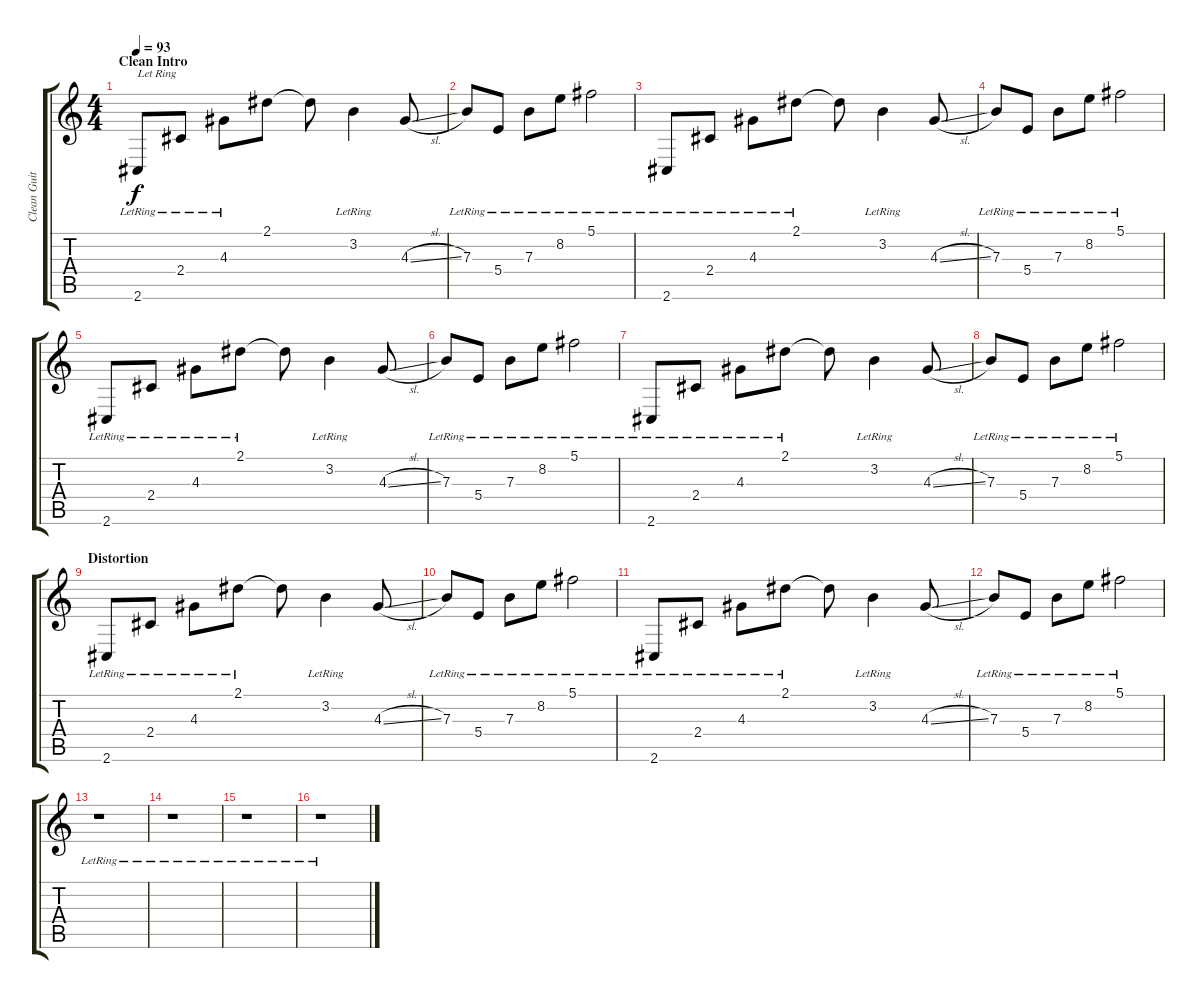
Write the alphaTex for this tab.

\track ("Clean Guitar 1" "Clean Guit") {instrument electricguitarclean}
\staff {score tabs}
\tuning (Db4 Ab3 E3 B2 Gb2 B1) {hide}
\ts (4 4)
\section ("" "Clean Intro")
\tempo 93
\clef g2
\ks c
2.6{lr}.8{txt "Let Ring" dy f volume 8 instrument electricguitarclean} 2.4{lr}.8 4.3{lr}.8 2.1.8 2.1{t}.8 3.2{lr}.4 4.3{sl}.8 |
7.3{lr}.8 5.4{lr}.8 7.3{lr}.8 8.2{lr}.8 5.1{lr}.2 |
2.6{lr}.8{volume 12} 2.4{lr}.8 4.3{lr}.8 2.1{lr}.8 2.1{t}.8 3.2{lr}.4 4.3{sl}.8 |
7.3{lr}.8 5.4{lr}.8 7.3{lr}.8 8.2{lr}.8 5.1{lr}.2 |
2.6{lr}.8 2.4{lr}.8 4.3{lr}.8 2.1{lr}.8 2.1{t}.8 3.2{lr}.4 4.3{sl}.8 |
7.3{lr}.8 5.4{lr}.8 7.3{lr}.8 8.2{lr}.8 5.1{lr}.2 |
2.6{lr}.8 2.4{lr}.8 4.3{lr}.8 2.1{lr}.8 2.1{t}.8 3.2{lr}.4 4.3{sl}.8 |
7.3{lr}.8 5.4{lr}.8 7.3{lr}.8 8.2{lr}.8 5.1{lr}.2 |
\section ("" "Distortion")
2.6{lr}.8 2.4{lr}.8 4.3{lr}.8 2.1{lr}.8 2.1{t}.8 3.2{lr}.4 4.3{sl}.8 |
7.3{lr}.8 5.4{lr}.8 7.3{lr}.8 8.2{lr}.8 5.1{lr}.2 |
2.6{lr}.8 2.4{lr}.8 4.3{lr}.8 2.1{lr}.8 2.1{t}.8 3.2{lr}.4 4.3{sl}.8 |
7.3{lr}.8 5.4{lr}.8 7.3{lr}.8 8.2{lr}.8 5.1{lr}.2 |
r.1 |
r.1 |
r.1 |
r.1
